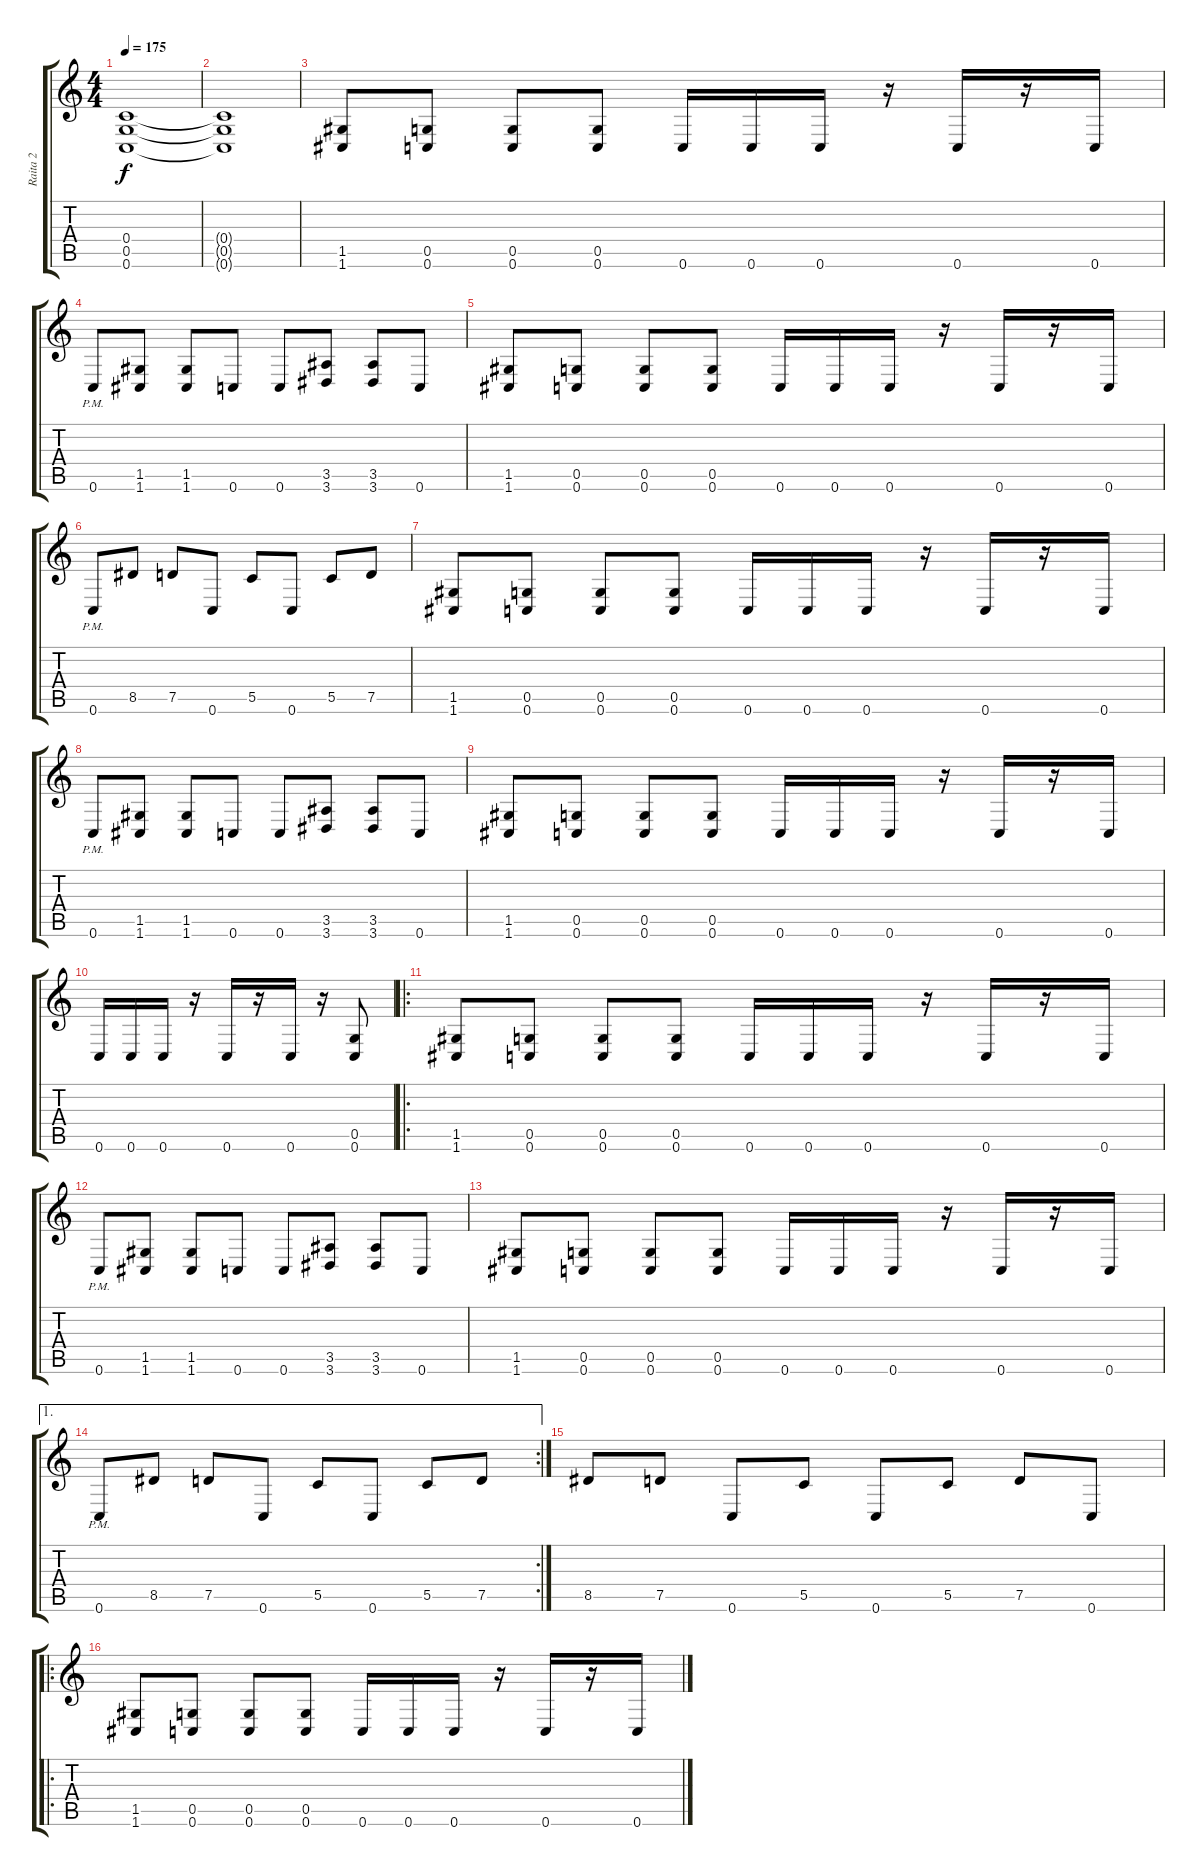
\track ("Raita 2" "Raita 2") {instrument distortionguitar}
\staff {score tabs}
\tuning (E4 C4 G3 C3 G2 C2) {hide}
\ts (4 4)
\tempo 175
\clef g2
\ks c
(0.4{t} 0.5{t} 0.6{t}).1{dy f} |
(0.4{t} 0.5{t} 0.6{t}).1 |
(1.5 1.6).8 (0.5 0.6).8 (0.5 0.6).8 (0.5 0.6).8 0.6.16 0.6.16 0.6.16 r.16 0.6.16 r.16 0.6.16 |
0.6{pm}.8 (1.5 1.6).8 (1.5 1.6).8 0.6.8 0.6.8 (3.5 3.6).8 (3.5 3.6).8 0.6.8 |
(1.5 1.6).8 (0.5 0.6).8 (0.5 0.6).8 (0.5 0.6).8 0.6.16 0.6.16 0.6.16 r.16 0.6.16 r.16 0.6.16 |
0.6{pm}.8 8.5.8 7.5.8 0.6.8 5.5.8 0.6.8 5.5.8 7.5.8 |
(1.5 1.6).8 (0.5 0.6).8 (0.5 0.6).8 (0.5 0.6).8 0.6.16 0.6.16 0.6.16 r.16 0.6.16 r.16 0.6.16 |
0.6{pm}.8 (1.5 1.6).8 (1.5 1.6).8 0.6.8 0.6.8 (3.5 3.6).8 (3.5 3.6).8 0.6.8 |
(1.5 1.6).8 (0.5 0.6).8 (0.5 0.6).8 (0.5 0.6).8 0.6.16 0.6.16 0.6.16 r.16 0.6.16 r.16 0.6.16 |
0.6.16 0.6.16 0.6.16 r.16 0.6.16 r.16 0.6.16 r.16 (0.5 0.6).8 |
\ro
(1.5 1.6).8 (0.5 0.6).8 (0.5 0.6).8 (0.5 0.6).8 0.6.16 0.6.16 0.6.16 r.16 0.6.16 r.16 0.6.16 |
0.6{pm}.8 (1.5 1.6).8 (1.5 1.6).8 0.6.8 0.6.8 (3.5 3.6).8 (3.5 3.6).8 0.6.8 |
(1.5 1.6).8 (0.5 0.6).8 (0.5 0.6).8 (0.5 0.6).8 0.6.16 0.6.16 0.6.16 r.16 0.6.16 r.16 0.6.16 |
\ae 1
\rc 2
0.6{pm}.8 8.5.8 7.5.8 0.6.8 5.5.8 0.6.8 5.5.8 7.5.8 |
8.5.8 7.5.8 0.6.8 5.5.8 0.6.8 5.5.8 7.5.8 0.6.8 |
\ro
(1.5 1.6).8 (0.5 0.6).8 (0.5 0.6).8 (0.5 0.6).8 0.6.16 0.6.16 0.6.16 r.16 0.6.16 r.16 0.6.16
